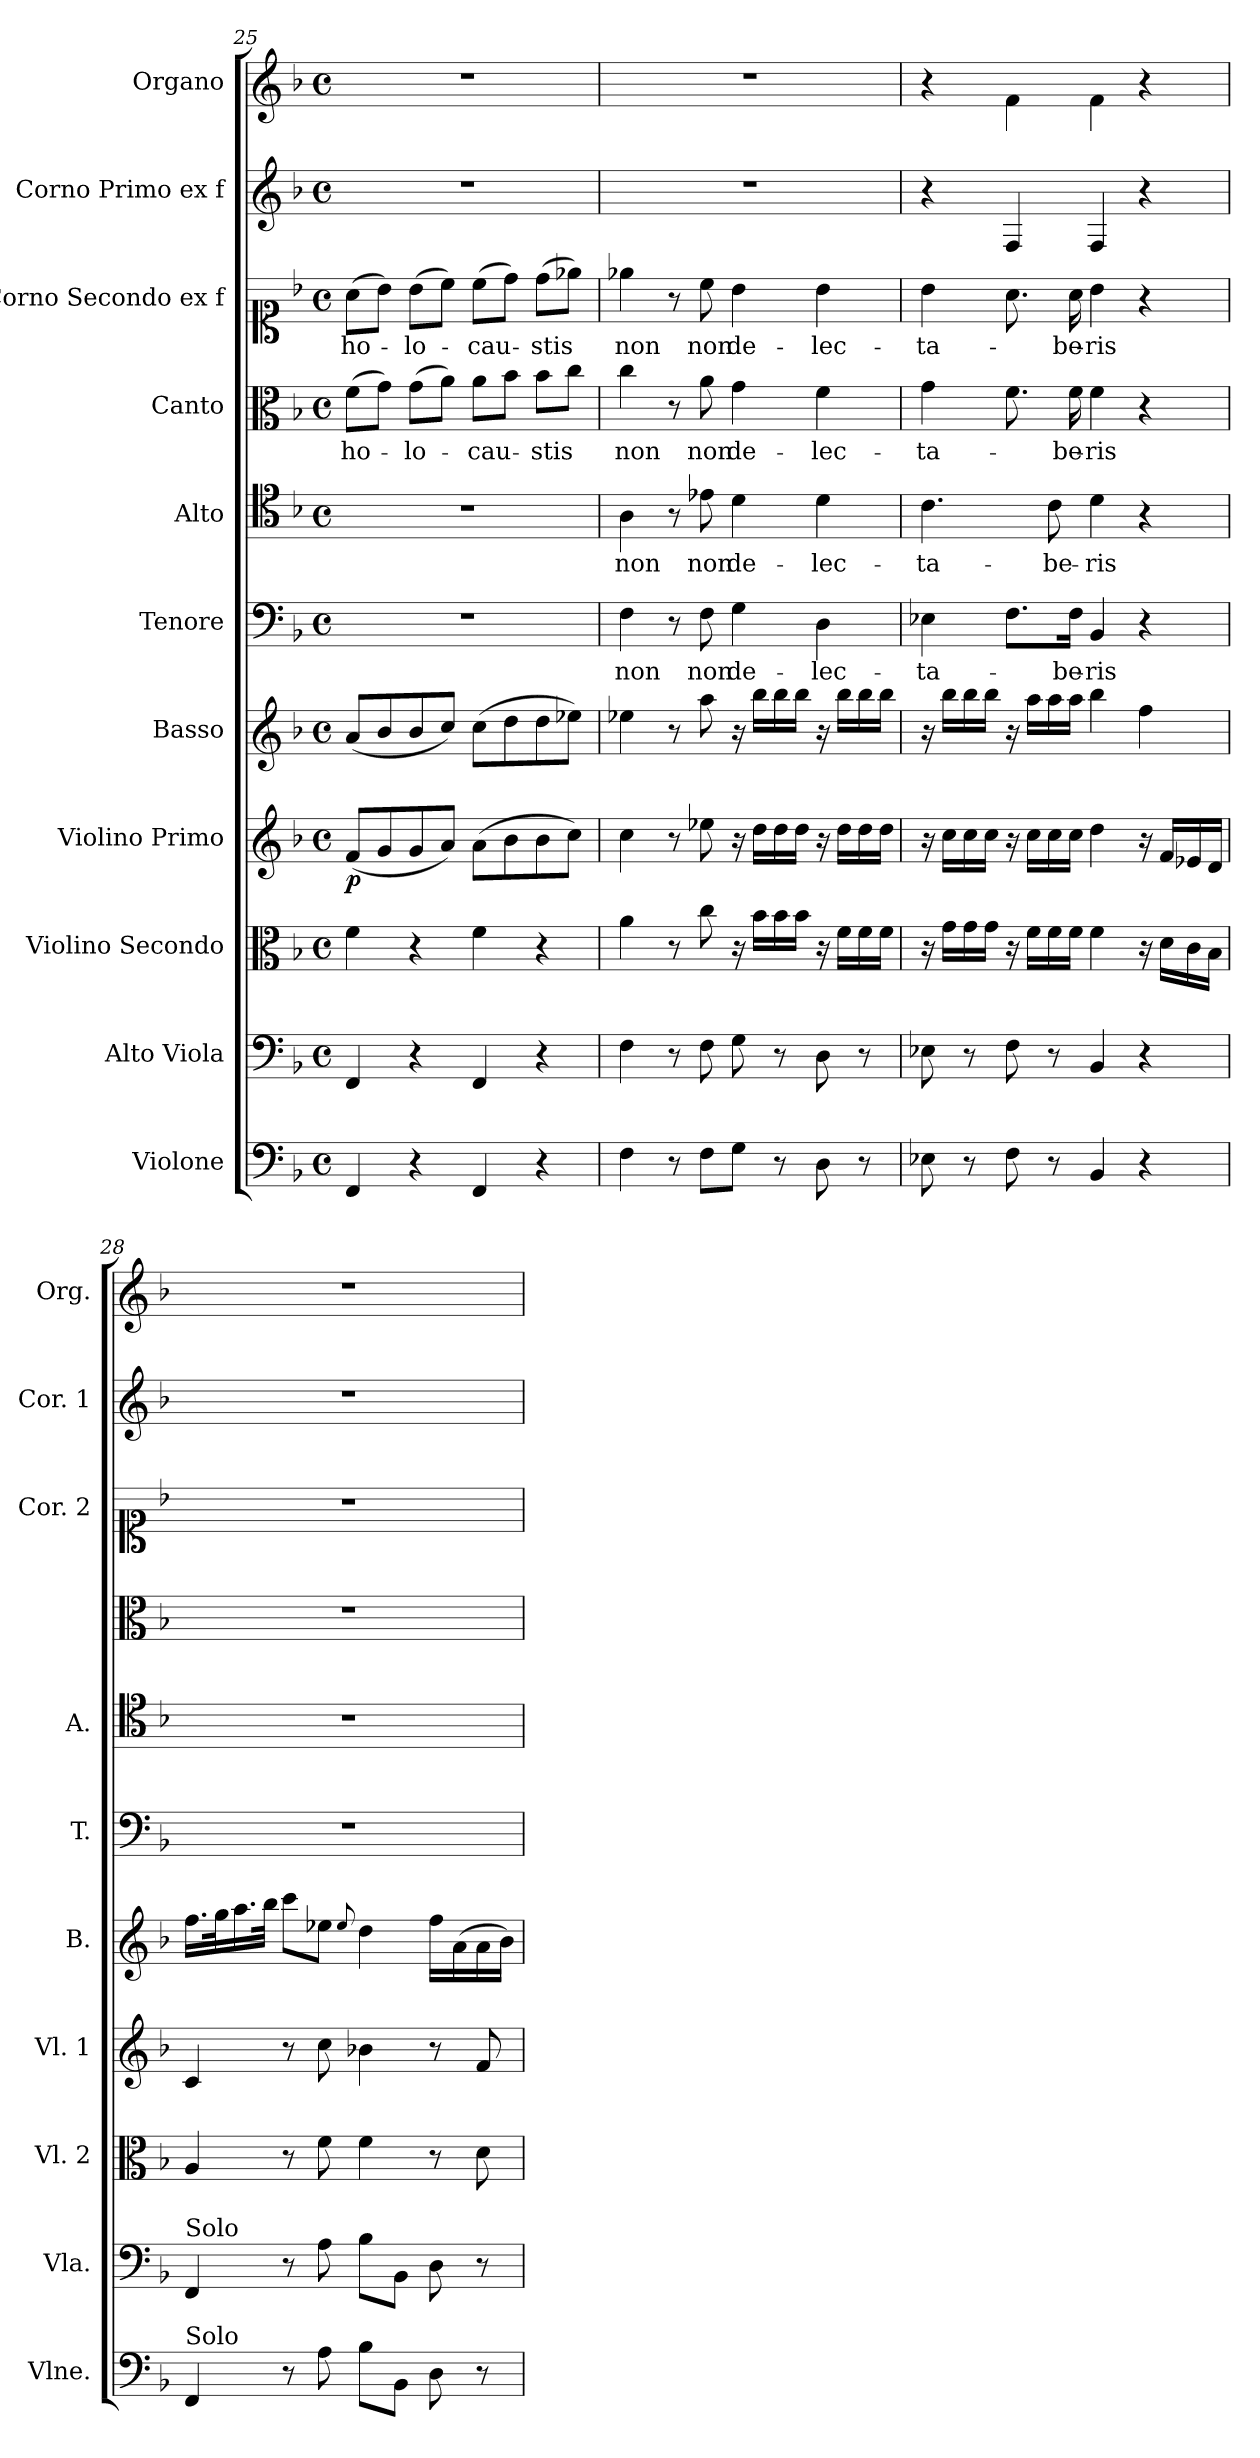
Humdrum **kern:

**kern	**kern	**kern	**kern	**dynam	**kern	**kern	**text	**kern	**text	**kern	**text	**kern	**text	**kern	**kern
*part11	*part10	*part9	*part8	*part8	*part7	*part6	*part6	*part5	*part5	*part4	*part4	*part3	*part3	*part2	*part1
*staff11	*staff10	*staff9	*staff8	*staff8	*staff7	*staff6	*staff6	*staff5	*staff5	*staff4	*staff4	*staff3	*staff3	*staff2	*staff1
*I"Violone	*I"Alto Viola	*I"Violino Secondo	*I"Violino Primo	*	*I"Basso	*I"Tenore	*	*I"Alto	*	*I"Canto	*	*I"Corno Secondo ex f	*	*I"Corno Primo ex f	*I"Organo
*I'Vlne.	*I'Vla.	*I'Vl. 2	*I'Vl. 1	*	*I'B.	*I'T.	*	*I'A.	*	*	*	*I'Cor. 2	*	*I'Cor. 1	*I'Org.
*clefF4	*clefF4	*clefC3	*clefG2	*	*clefG2	*clefF4	*	*clefC4	*	*clefC3	*	*clefC1	*	*clefG2	*clefG2
*	*ITrd7c12	*	*	*	*	*	*	*	*	*	*	*	*	*ITrd0c7	*ITrd0c7
*k[b-]	*k[b-]	*k[b-]	*k[b-]	*	*k[b-]	*k[b-]	*	*k[b-]	*	*k[b-]	*	*k[b-]	*	*k[b-]	*k[b-]
*M4/4	*M4/4	*M4/4	*M4/4	*	*M4/4	*M4/4	*	*M4/4	*	*M4/4	*	*M4/4	*	*M4/4	*M4/4
*met(c)	*met(c)	*met(c)	*met(c)	*	*met(c)	*met(c)	*	*met(c)	*	*met(c)	*	*met(c)	*	*met(c)	*met(c)
=25	=25	=25	=25	=25	=25	=25	=25	=25	=25	=25	=25	=25	=25	=25	=25
!	!	!	!	!LO:DY:b	!	!	!	!	!	!	!	!	!	!	!
4FF/	4FFF/	4f\	(<8f/L	p	(<8a/L	1r	.	1r	.	(>8f\L	ho-	(>8a\L	ho-	1r	1r
.	.	.	8g/	.	8b-/	.	.	.	.	8g\J)	.	8b-\J)	.	.	.
4r	4r	4r	8g/	.	8b-/	.	.	.	.	(>8g\L	-lo-	(>8b-\L	-lo-	.	.
.	.	.	8a/J)	.	8cc/J)	.	.	.	.	8a\J)	.	8cc\J)	.	.	.
4FF/	4FFF/	4f\	(>8a\L	.	(>8cc\L	.	.	.	.	8a\L	-cau-	(>8cc\L	-cau-	.	.
.	.	.	8b-\	.	8dd\	.	.	.	.	8b-\J	.	8dd\J)	.	.	.
4r	4r	4r	8b-\	.	8dd\	.	.	.	.	8b-\L	-stis	(>8dd\L	-stis	.	.
.	.	.	8cc\J)	.	8ee-X\J)	.	.	.	.	8cc\J	.	8ee-X\J)	.	.	.
=26	=26	=26	=26	=26	=26	=26	=26	=26	=26	=26	=26	=26	=26	=26	=26
4F\	4FF\	4a\	4cc\	.	4ee-X\	4F\	non	4A\	non	4cc\	non	4ee-X\	non	1r	1r
8r	8r	8r	8r	.	8r	8r	.	8r	.	8r	.	8r	.	.	.
8F\L	8FF\	8cc\	8ee-X\	.	8aa\	8F\	non	8e-X\	non	8a\	non	8cc\	non	.	.
8G\J	8GG\	16r	16r	.	16r	4G\	de-	4d\	de-	4g\	de-	4b-\	de-	.	.
.	.	16b-\LL	16dd\LL	.	16bb-\LL	.	.	.	.	.	.	.	.	.	.
8r	8r	16b-\	16dd\	.	16bb-\	.	.	.	.	.	.	.	.	.	.
.	.	16b-\JJ	16dd\JJ	.	16bb-\JJ	.	.	.	.	.	.	.	.	.	.
8D\	8DD\	16r	16r	.	16r	4D\	-lec-	4d\	-lec-	4f\	-lec-	4b-\	-lec-	.	.
.	.	16f\LL	16dd\LL	.	16bb-\LL	.	.	.	.	.	.	.	.	.	.
8r	8r	16f\	16dd\	.	16bb-\	.	.	.	.	.	.	.	.	.	.
.	.	16f\JJ	16dd\JJ	.	16bb-\JJ	.	.	.	.	.	.	.	.	.	.
!!LO:PB:g=z
=27	=27	=27	=27	=27	=27	=27	=27	=27	=27	=27	=27	=27	=27	=27	=27
8E-X\	8EE-X\	16r	16r	.	16r	4E-X\	-ta-	4.c\	-ta-	4g\	-ta-	4b-\	-ta-	4r	4r
.	.	16g\LL	16cc\LL	.	16bb-\LL	.	.	.	.	.	.	.	.	.	.
8r	8r	16g\	16cc\	.	16bb-\	.	.	.	.	.	.	.	.	.	.
.	.	16g\JJ	16cc\JJ	.	16bb-\JJ	.	.	.	.	.	.	.	.	.	.
8F\	8FF\	16r	16r	.	16r	8.F\L	.	.	.	8.f\	.	8.a\	.	4F/	4f\
.	.	16f\LL	16cc\LL	.	16aa\LL	.	.	.	.	.	.	.	.	.	.
8r	8r	16f\	16cc\	.	16aa\	.	.	8c\	-be-	.	.	.	.	.	.
.	.	16f\JJ	16cc\JJ	.	16aa\JJ	16F\Jk	-be-	.	.	16f\	-be-	16a\	-be-	.	.
4BB-/	4BBB-/	4f\	4dd\	.	4bb-\	4BB-/	-ris	4d\	-ris	4f\	-ris	4b-\	-ris	4F/	4f\
4r	4r	16r	16r	.	4ff\	4r	.	4r	.	4r	.	4r	.	4r	4r
.	.	16d\LL	16f/LL	.	.	.	.	.	.	.	.	.	.	.	.
.	.	16c\	16e-X/	.	.	.	.	.	.	.	.	.	.	.	.
.	.	16B-\JJ	16d/JJ	.	.	.	.	.	.	.	.	.	.	.	.
=28	=28	=28	=28	=28	=28	=28	=28	=28	=28	=28	=28	=28	=28	=28	=28
!	!LO:TX:a:t=Solo	!	!	!	!	!	!	!	!	!	!	!	!	!	!
!LO:TX:a:t=Solo	!	!	!	!	!	!	!	!	!	!	!	!	!	!	!
4FF/	4FFF/	4A/	4c/	.	16.ff\LL	1r	.	1r	.	1r	.	1r	.	1r	1r
.	.	.	.	.	32gg\k	.	.	.	.	.	.	.	.	.	.
.	.	.	.	.	16.aa\	.	.	.	.	.	.	.	.	.	.
.	.	.	.	.	32bb-\JJk	.	.	.	.	.	.	.	.	.	.
8r	8r	8r	8r	.	8ccc\L	.	.	.	.	.	.	.	.	.	.
8A\	8AA\	8f\	8cc\	.	8ee-X\J	.	.	.	.	.	.	.	.	.	.
.	.	.	.	.	8qqee-/	.	.	.	.	.	.	.	.	.	.
8B-\L	8BB-\L	4f\	4b-X\	.	4dd\	.	.	.	.	.	.	.	.	.	.
8BB-\J	8BBB-\J	.	.	.	.	.	.	.	.	.	.	.	.	.	.
8D\	8DD\	8r	8r	.	16ff\LL	.	.	.	.	.	.	.	.	.	.
.	.	.	.	.	(>16a\	.	.	.	.	.	.	.	.	.	.
8r	8r	8d\	8f/	.	16a\	.	.	.	.	.	.	.	.	.	.
.	.	.	.	.	16b-\JJ)	.	.	.	.	.	.	.	.	.	.
=	=	=	=	=	=	=	=	=	=	=	=	=	=	=	=
*-	*-	*-	*-	*-	*-	*-	*-	*-	*-	*-	*-	*-	*-	*-	*-
